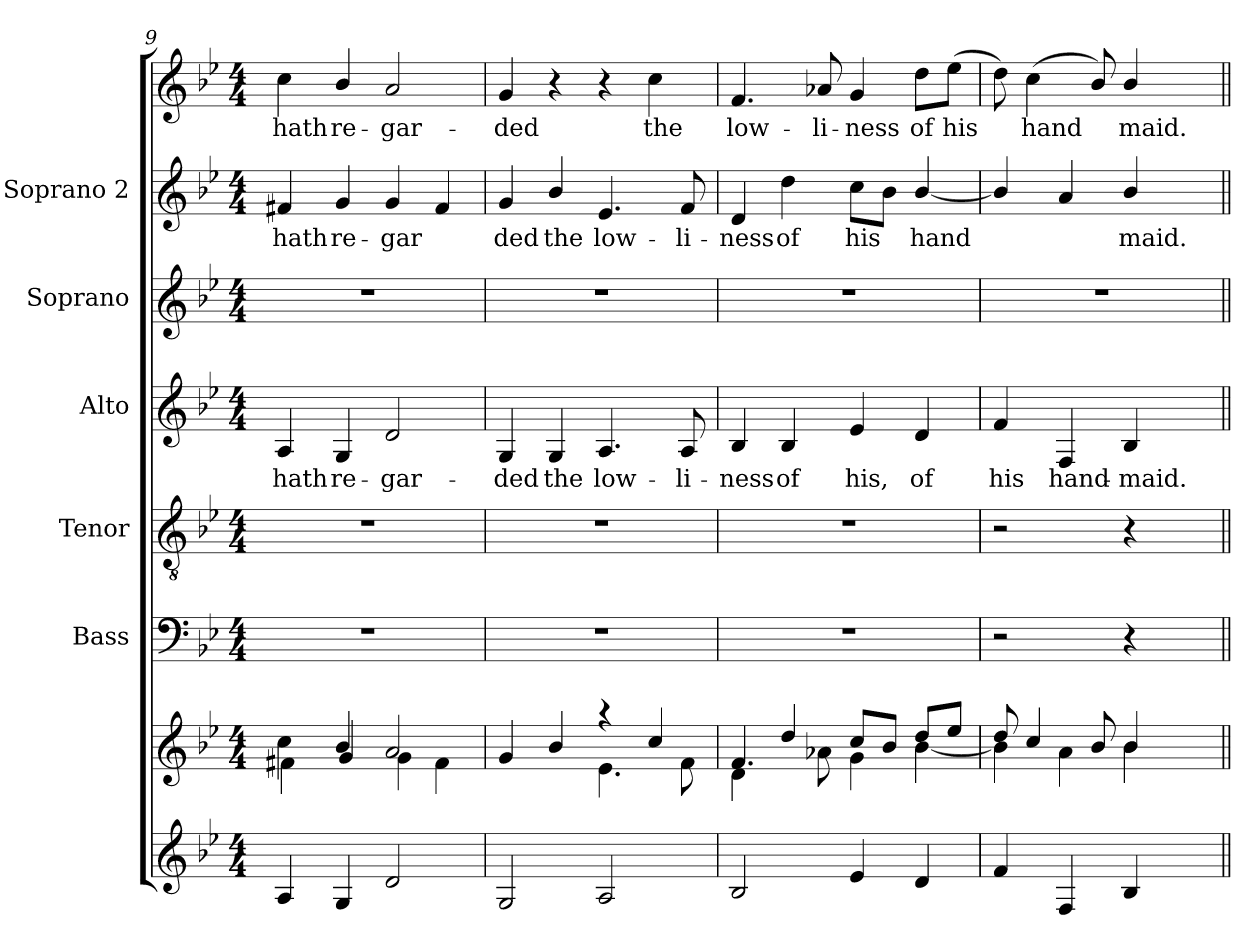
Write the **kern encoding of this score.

**kern	**kern	**kern	**kern	**kern	**text	**kern	**kern	**text	**kern	**text
*part7	*part6	*part5	*part4	*part3	*part3	*part2	*part1	*part1	*part1	*part1
*staff8	*staff7	*staff6	*staff5	*staff4	*staff4	*staff3	*staff2	*staff2	*staff1	*staff1
*	*	*I"Bass	*I"Tenor	*I"Alto	*	*I"Soprano	*I"Soprano 2	*	*	*
*	*	*I'B	*I'T	*I'A	*	*I'S	*	*	*	*
*clefG2	*clefG2	*clefF4	*clefGv2	*clefG2	*	*clefG2	*clefG2	*	*clefG2	*
*k[b-e-]	*k[b-e-]	*k[b-e-]	*k[b-e-]	*k[b-e-]	*	*k[b-e-]	*k[b-e-]	*	*k[b-e-]	*
*B-:	*B-:	*B-:	*B-:	*B-:	*	*B-:	*B-:	*	*B-:	*
*M4/4	*M4/4	*M4/4	*M4/4	*M4/4	*	*M4/4	*M4/4	*	*M4/4	*
=9	=9	=9	=9	=9	=9	=9	=9	=9	=9	=9
*	*^	*	*	*	*	*	*	*	*	*
!	!	!	!	!	!	!LO:LY:b	!	!	!LO:LY:b	!	!LO:LY:b
4A/	4cc\	4f#X\	1r	1r	4A/	hath	1r	4f#X/	-hath	4cc\	hath
!	!	!	!	!	!	!LO:LY:b	!	!	!LO:LY:b	!	!LO:LY:b
4G/	4b-/	4g/	.	.	4G/	re-	.	4g/	re-	4b-/	re-
!	!	!	!	!	!	!LO:LY:b	!	!	!LO:LY:b	!	!LO:LY:b
2d/	2a/	4g\	.	.	2d/	-gar-	.	4g/	-gar­	2a/	-gar-
.	.	4f#\	.	.	.	.	.	4f#/	.	.	.
=10	=10	=10	=10	=10	=10	=10	=10	=10	=10	=10	=10
!	!	!	!	!	!	!LO:LY:b	!	!	!LO:LY:b	!	!LO:LY:b
2G/	4g/	2ryy	1r	1r	4G/	-ded	1r	4g/	ded	4g/	ded
!	!	!	!	!	!	!LO:LY:b	!	!	!LO:LY:b	!	!
.	4b-/	.	.	.	4G/	the	.	4b-/	the	4r	.
!	!	!	!	!	!	!LO:LY:b	!	!	!LO:LY:b	!	!
2A/	4raa	4.e-\	.	.	4.A/	low-	.	4.e-/	low-	4r	.
!	!	!	!	!	!	!	!	!	!	!	!LO:LY:b
.	4cc/	.	.	.	.	.	.	.	.	4cc\	the
!	!	!	!	!	!	!LO:LY:b	!	!	!LO:LY:b	!	!
.	.	8f\	.	.	8A/	-li-	.	8f/	-li-	.	.
=11	=11	=11	=11	=11	=11	=11	=11	=11	=11	=11	=11
!	!	!	!	!	!	!LO:LY:b	!	!	!LO:LY:b	!	!LO:LY:b
2B-/	4.f/	4d\	1r	1r	4B-/	-ness	1r	4d/	ness	4.f/	-low-
!	!	!	!	!	!	!LO:LY:b	!	!	!LO:LY:b	!	!
.	.	4dd/	.	.	4B-/	of	.	4dd\	of	.	.
!	!	!	!	!	!	!	!	!	!	!	!LO:LY:b
.	8a-X\	.	.	.	.	.	.	.	.	8a-X/	-li-
!	!	!	!	!	!	!LO:LY:b	!	!	!LO:LY:b	!	!LO:LY:b
4e-/	4g\	8cc/L	.	.	4e-/	his,	.	8cc\L	his	4g/	-ness
.	.	8b-/J	.	.	.	.	.	8b-\J	.	.	.
!	!	!	!	!	!	!LO:LY:b	!	!	!LO:LY:b	!	!LO:LY:b
4d/	8dd/L	[<4b-\	.	.	4d/	of	.	[4b-/	hand­	8dd\L	of
!	!	!	!	!	!	!	!	!	!	!	!LO:LY:b
.	8ee-/J	.	.	.	.	.	.	.	.	(>8ee-\J	his
=12	=12	=12	=12	=12	=12	=12	=12	=12	=12	=12	=12
!	!	!	!	!	!	!LO:LY:b	!	!	!	!	!
4f/	8dd/	4b-\]	2r	2r	4f/	his	1r	4b-/]	.	8dd\)	.
!	!	!	!	!	!	!	!	!	!	!	!LO:LY:b
.	4cc/	.	.	.	.	.	.	.	.	(<4cc\	hand­
!	!	!	!	!	!	!LO:LY:b	!	!	!	!	!
4F/	.	4a\	.	.	4F/	hand-	.	4a/	.	.	.
.	8b-/	.	.	.	.	.	.	.	.	8b-/)	.
!	!	!	!	!	!	!LO:LY:b	!	!	!LO:LY:b	!	!LO:LY:b
4B-/	4b-/	4b-\	4r	4r	4B-/	-maid.	.	4b-/	maid.	4b-/	maid.
4ryy	4ryy	4ryy	4ryy	4ryy	4ryy	.	.	4ryy	.	4ryy	.
*	*v	*v	*	*	*	*	*	*	*	*	*
=||	=||	=||	=||	=||	=||	=||	=||	=||	=||	=||
*-	*-	*-	*-	*-	*-	*-	*-	*-	*-	*-
